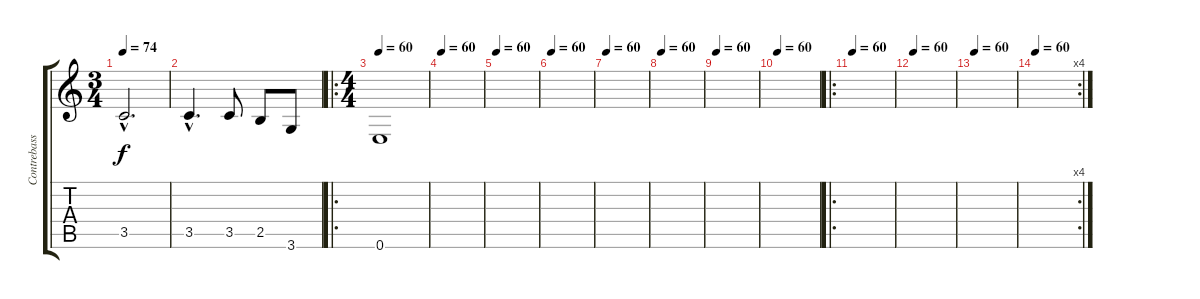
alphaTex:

\track ("Contrebasse" "Contrebass") {instrument contrabass}
\staff {score tabs}
\tuning (E4 B3 G3 D3 A2 E2) {hide}
\ts (3 4)
\tempo 74
\clef g2
\ks c
3.5{hac}.2{d dy f} |
3.5{hac}.4{d} 3.5.8 2.5.8 3.6.8 |
\ro
\ts (4 4)
\tempo 60
0.6.1 |
\tempo 60
|
\tempo 60
|
\tempo 60
|
\tempo 60
|
\tempo 60
|
\tempo 60
|
\tempo 60
|
\ro
\tempo 60
|
\tempo 60
|
\tempo 60
|
\rc 4
\tempo 60
